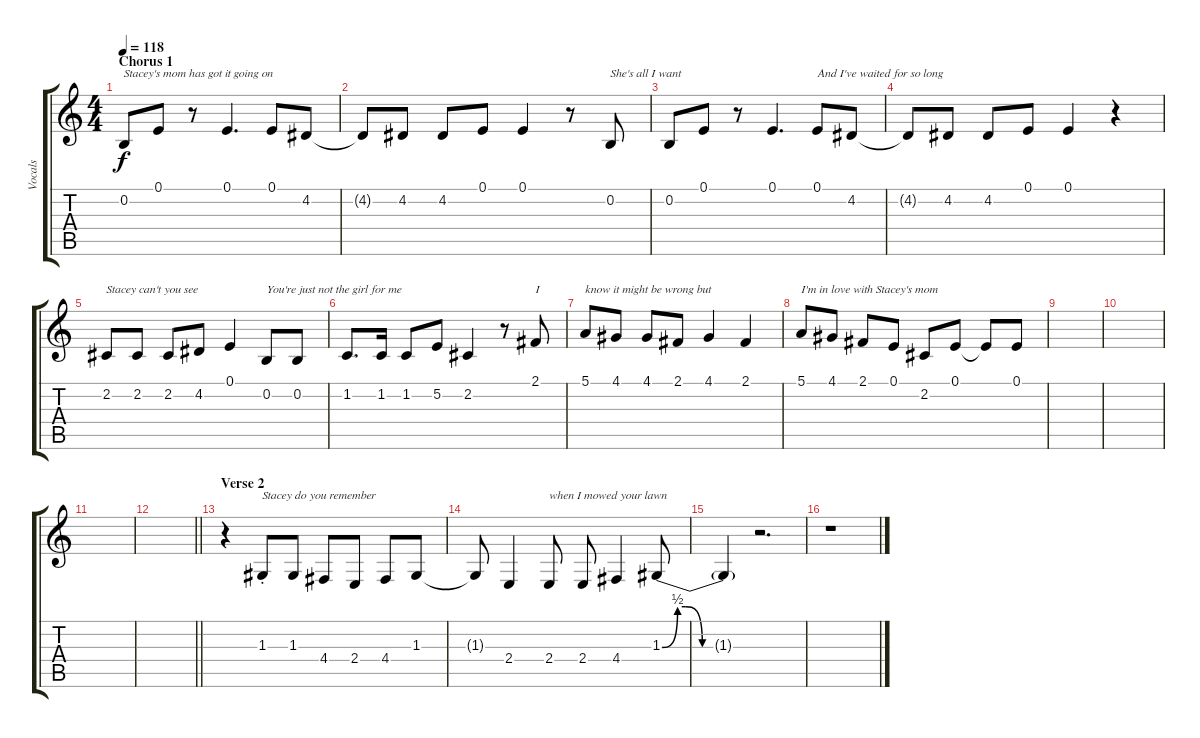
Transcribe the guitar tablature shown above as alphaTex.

\track ("Vocals" "Vocals") {instrument tenorsax}
\staff {score tabs}
\tuning (E4 B3 G3 D3 A2 E2) {hide}
\ts (4 4)
\section ("" "Chorus 1")
\tempo 118
\clef g2
\ks c
0.2.8{txt "Stacey's mom has got it going on" dy f} 0.1.8 r.8 0.1.4{d} 0.1.8 4.2.8 |
4.2{t}.8 4.2.8 4.2.8 0.1.8 0.1.4 r.8 0.2.8{txt "She's all I want"} |
0.2.8 0.1.8 r.8 0.1.4{d} 0.1.8{txt "And I've waited for so long"} 4.2.8 |
4.2{t}.8 4.2.8 4.2.8 0.1.8 0.1.4 r.4 |
2.2.8{txt "Stacey can't you see"} 2.2.8 2.2.8 4.2.8 0.1.4 0.2.8{txt "You're just not the girl for me"} 0.2.8 |
1.2.8{d} 1.2.16 1.2.8 5.2.8 2.2.4 r.8 2.1.8{txt "I"} |
5.1.8{txt "know it might be wrong but"} 4.1.8 4.1.8 2.1.8 4.1.4 2.1.4 |
5.1.8{txt "I'm in love with Stacey's mom"} 4.1.8 2.1.8 0.1.8 2.2.8 0.1.8 0.1{t}.8 0.1.8 |
|
|
|
\barLineRight lightlight
|
\section ("" "Verse 2")
r.4 1.3{st}.8{txt "Stacey do you remember"} 1.3.8 4.4.8 2.4.8 4.4.8 1.3.8 |
1.3{t}.8 2.4.4 2.4.8{txt "when I mowed your lawn"} 2.4.8 4.4.4 1.3{be (custom 0 0 10 2 15 2 26 0 45 0 60 0)}.8 |
1.3{t}.4 r.2{d} |
r.1
